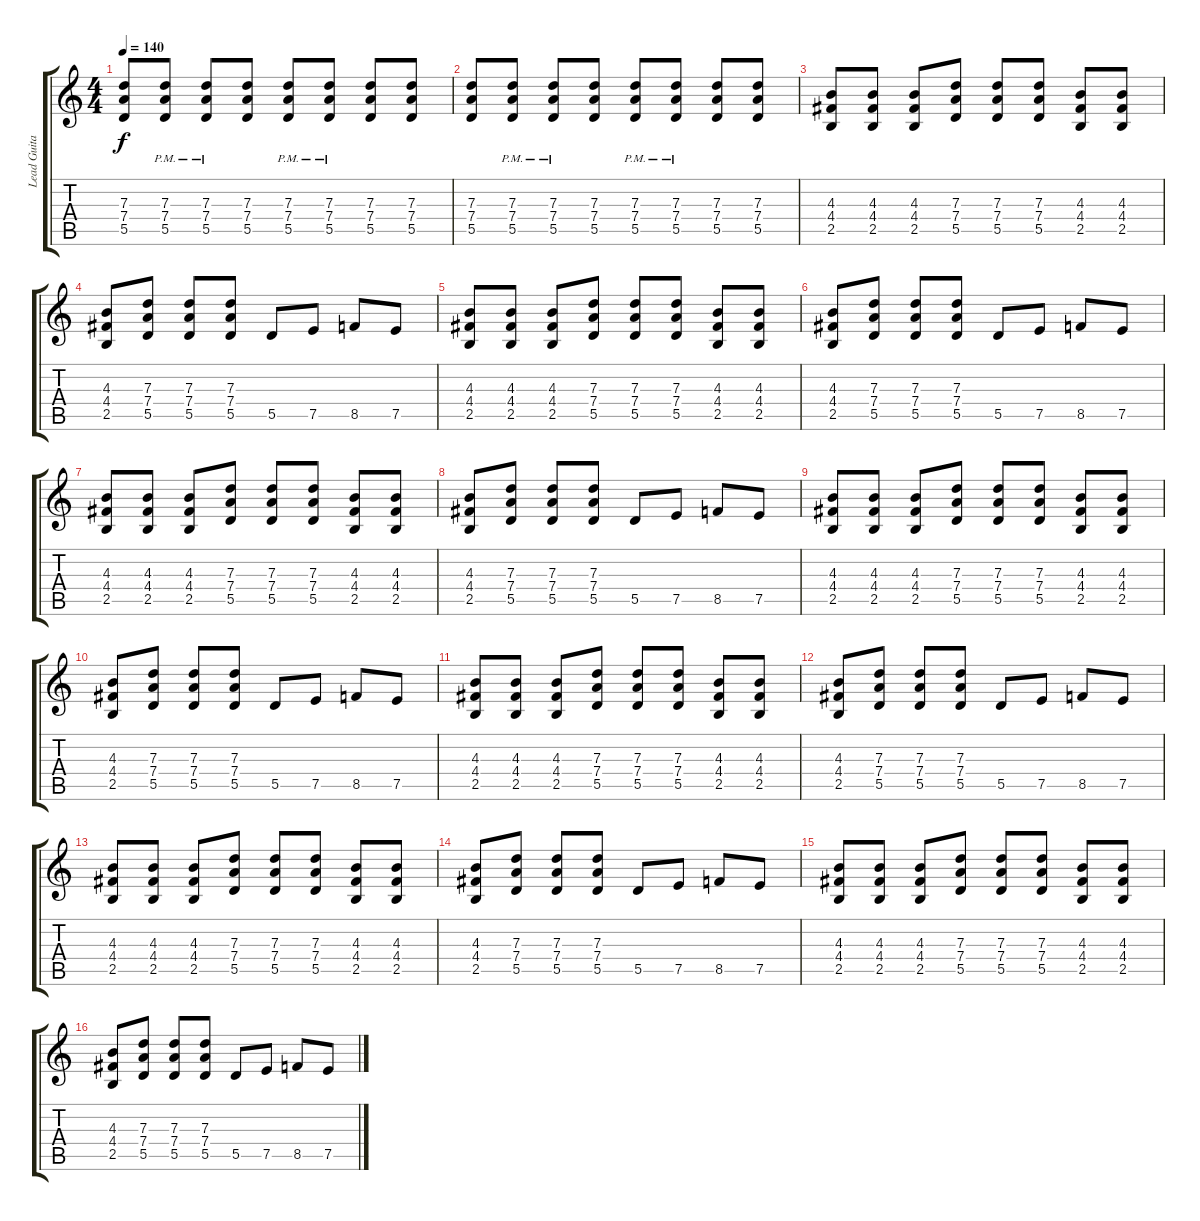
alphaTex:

\track ("Lead Guitar" "Lead Guita") {instrument distortionguitar}
\staff {score tabs}
\tuning (E4 B3 G3 D3 A2 E2) {hide}
\ts (4 4)
\tempo 140
\clef g2
\ks c
(7.3 7.4 5.5).8{dy f} (7.3{pm} 7.4{pm} 5.5{pm}).8 (7.3{pm} 7.4{pm} 5.5{pm}).8 (7.3 7.4 5.5).8 (7.3{pm} 7.4{pm} 5.5{pm}).8 (7.3{pm} 7.4{pm} 5.5{pm}).8 (7.3 7.4 5.5).8 (7.3 7.4 5.5).8 |
(7.3 7.4 5.5).8 (7.3{pm} 7.4{pm} 5.5{pm}).8 (7.3{pm} 7.4{pm} 5.5{pm}).8 (7.3 7.4 5.5).8 (7.3{pm} 7.4{pm} 5.5{pm}).8 (7.3{pm} 7.4{pm} 5.5{pm}).8 (7.3 7.4 5.5).8 (7.3 7.4 5.5).8 |
(4.3 4.4 2.5).8 (4.3 4.4 2.5).8 (4.3 4.4 2.5).8 (7.3 7.4 5.5).8 (7.3 7.4 5.5).8 (7.3 7.4 5.5).8 (4.3 4.4 2.5).8 (4.3 4.4 2.5).8 |
(4.3 4.4 2.5).8 (7.3 7.4 5.5).8 (7.3 7.4 5.5).8 (7.3 7.4 5.5).8 5.5.8 7.5.8 8.5.8 7.5.8 |
(4.3 4.4 2.5).8 (4.3 4.4 2.5).8 (4.3 4.4 2.5).8 (7.3 7.4 5.5).8 (7.3 7.4 5.5).8 (7.3 7.4 5.5).8 (4.3 4.4 2.5).8 (4.3 4.4 2.5).8 |
(4.3 4.4 2.5).8 (7.3 7.4 5.5).8 (7.3 7.4 5.5).8 (7.3 7.4 5.5).8 5.5.8 7.5.8 8.5.8 7.5.8 |
(4.3 4.4 2.5).8 (4.3 4.4 2.5).8 (4.3 4.4 2.5).8 (7.3 7.4 5.5).8 (7.3 7.4 5.5).8 (7.3 7.4 5.5).8 (4.3 4.4 2.5).8 (4.3 4.4 2.5).8 |
(4.3 4.4 2.5).8 (7.3 7.4 5.5).8 (7.3 7.4 5.5).8 (7.3 7.4 5.5).8 5.5.8 7.5.8 8.5.8 7.5.8 |
(4.3 4.4 2.5).8 (4.3 4.4 2.5).8 (4.3 4.4 2.5).8 (7.3 7.4 5.5).8 (7.3 7.4 5.5).8 (7.3 7.4 5.5).8 (4.3 4.4 2.5).8 (4.3 4.4 2.5).8 |
(4.3 4.4 2.5).8 (7.3 7.4 5.5).8 (7.3 7.4 5.5).8 (7.3 7.4 5.5).8 5.5.8 7.5.8 8.5.8 7.5.8 |
(4.3 4.4 2.5).8 (4.3 4.4 2.5).8 (4.3 4.4 2.5).8 (7.3 7.4 5.5).8 (7.3 7.4 5.5).8 (7.3 7.4 5.5).8 (4.3 4.4 2.5).8 (4.3 4.4 2.5).8 |
(4.3 4.4 2.5).8 (7.3 7.4 5.5).8 (7.3 7.4 5.5).8 (7.3 7.4 5.5).8 5.5.8 7.5.8 8.5.8 7.5.8 |
(4.3 4.4 2.5).8 (4.3 4.4 2.5).8 (4.3 4.4 2.5).8 (7.3 7.4 5.5).8 (7.3 7.4 5.5).8 (7.3 7.4 5.5).8 (4.3 4.4 2.5).8 (4.3 4.4 2.5).8 |
(4.3 4.4 2.5).8 (7.3 7.4 5.5).8 (7.3 7.4 5.5).8 (7.3 7.4 5.5).8 5.5.8 7.5.8 8.5.8 7.5.8 |
(4.3 4.4 2.5).8 (4.3 4.4 2.5).8 (4.3 4.4 2.5).8 (7.3 7.4 5.5).8 (7.3 7.4 5.5).8 (7.3 7.4 5.5).8 (4.3 4.4 2.5).8 (4.3 4.4 2.5).8 |
(4.3 4.4 2.5).8 (7.3 7.4 5.5).8 (7.3 7.4 5.5).8 (7.3 7.4 5.5).8 5.5.8 7.5.8 8.5.8 7.5.8
